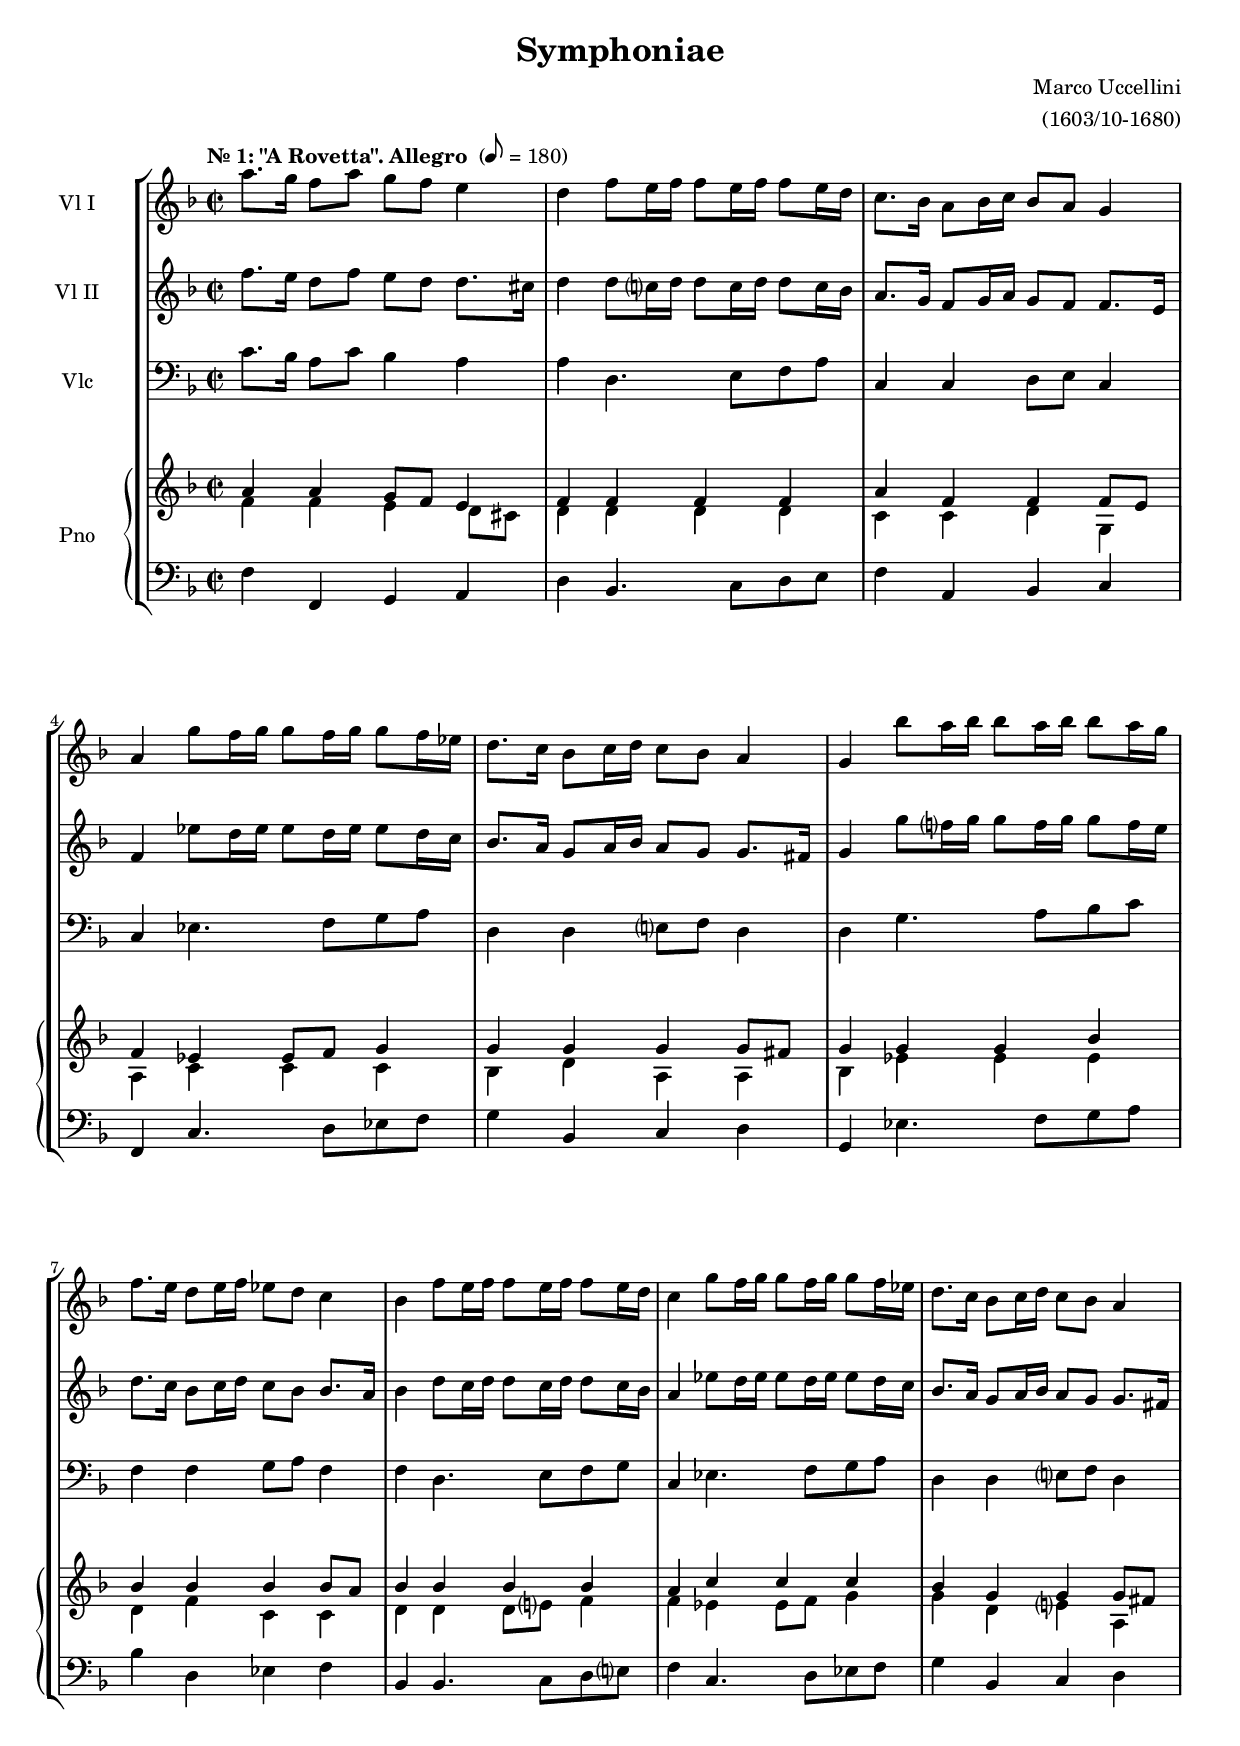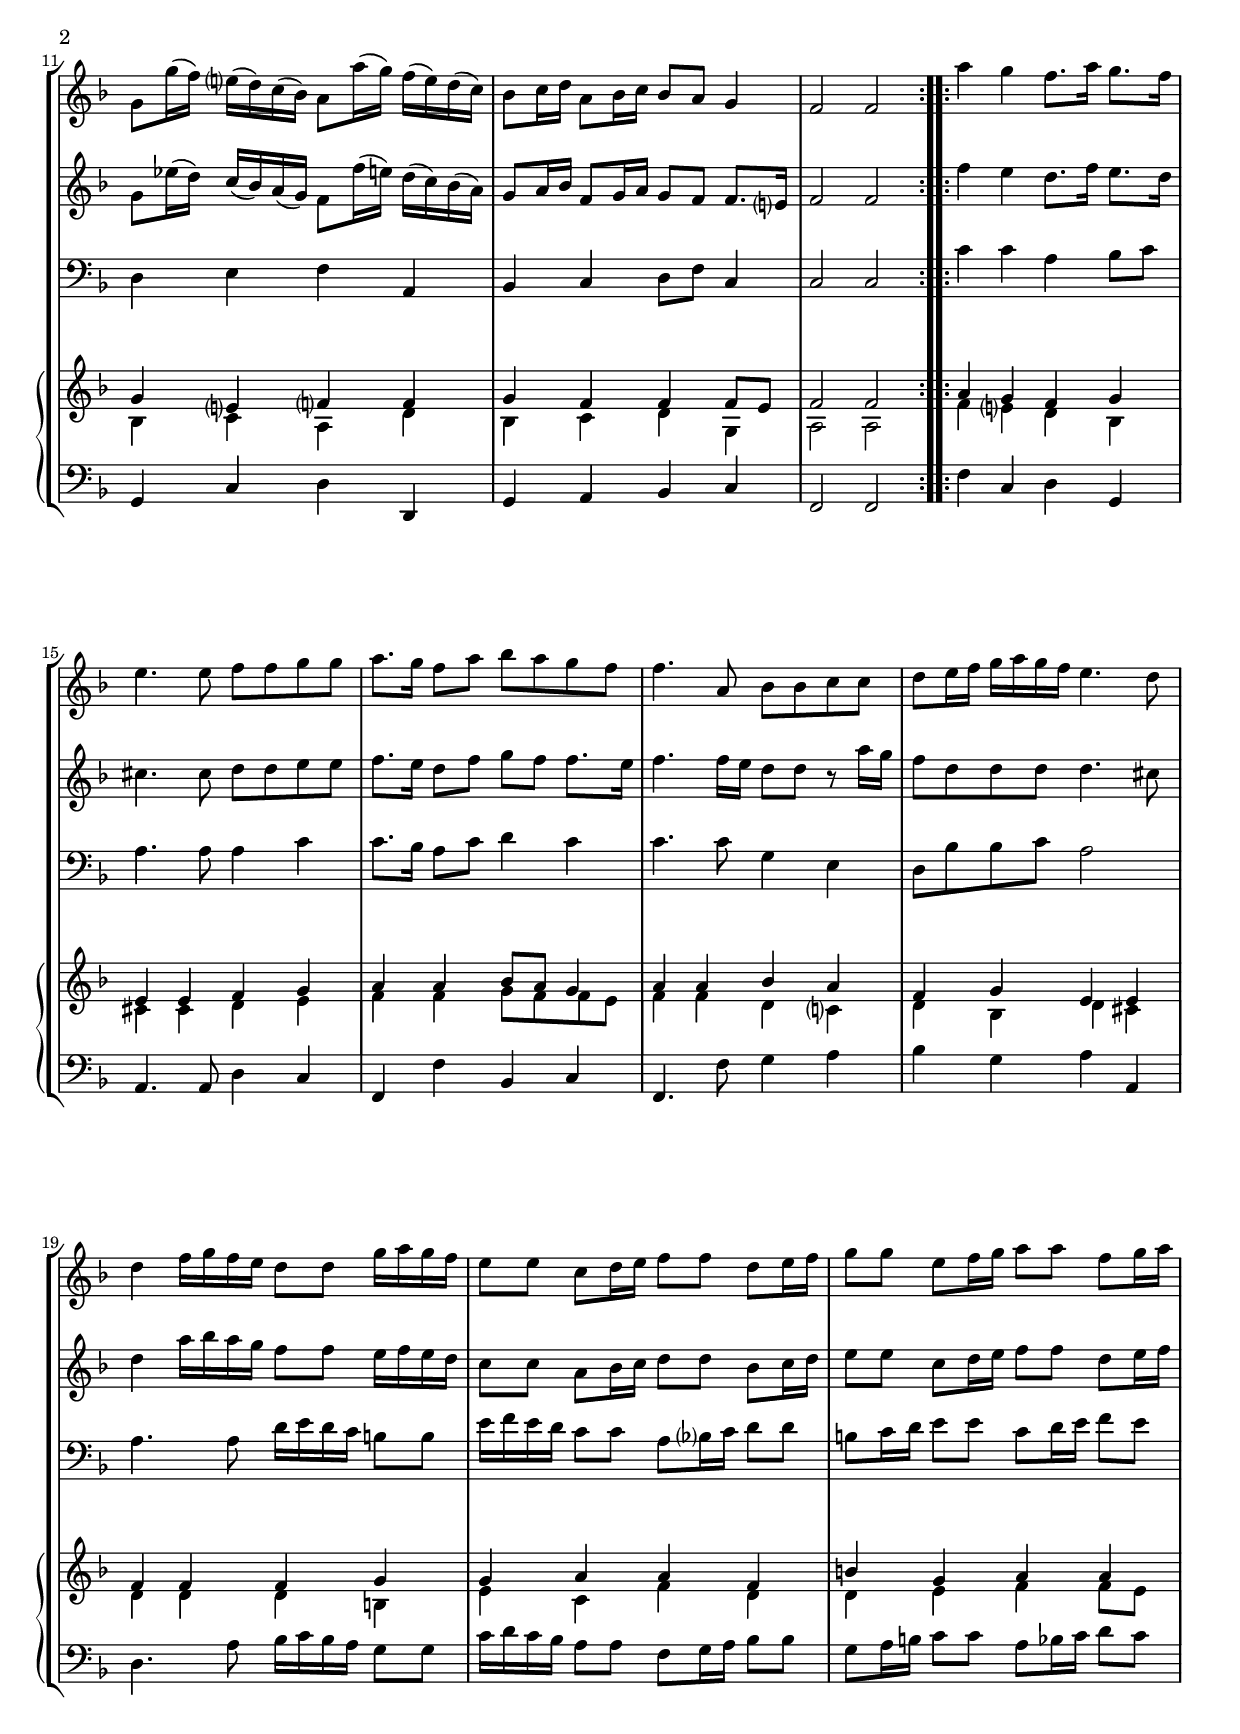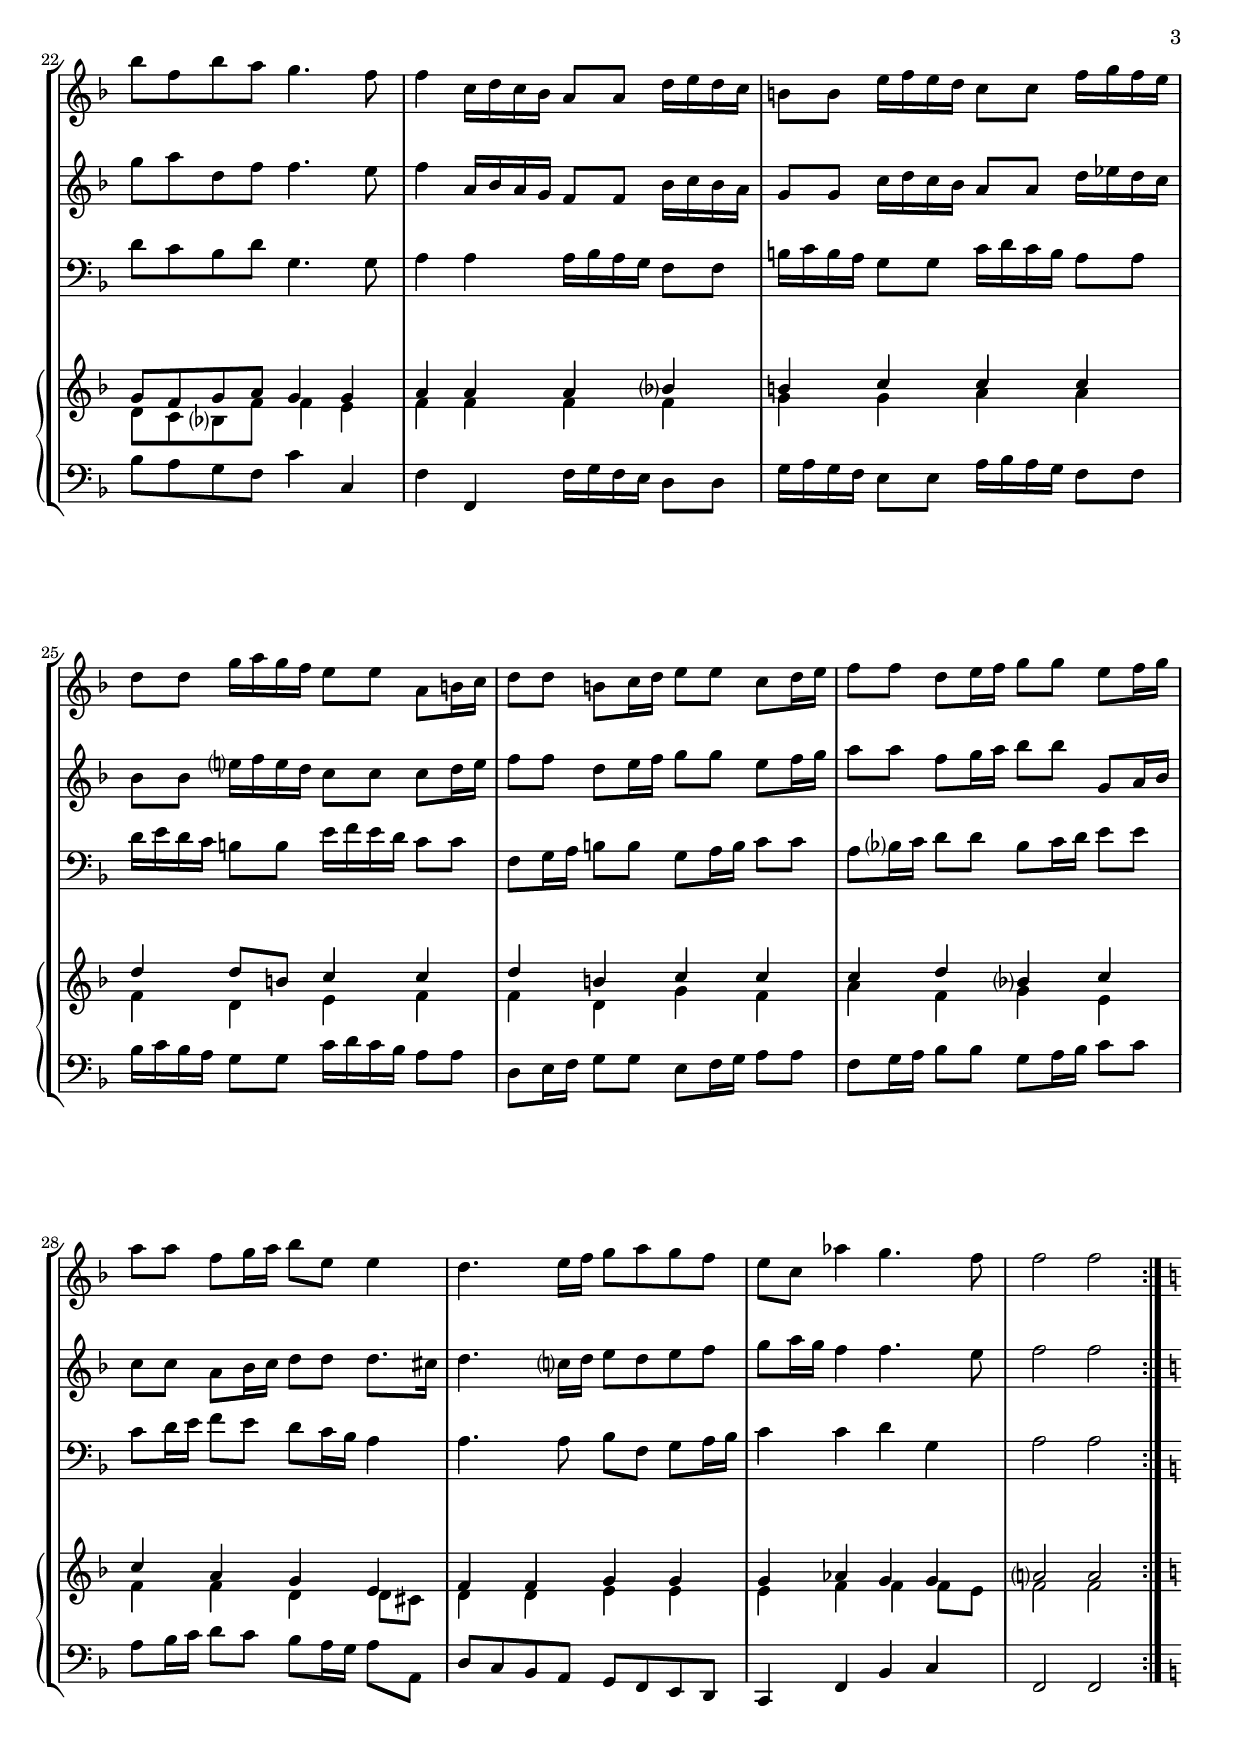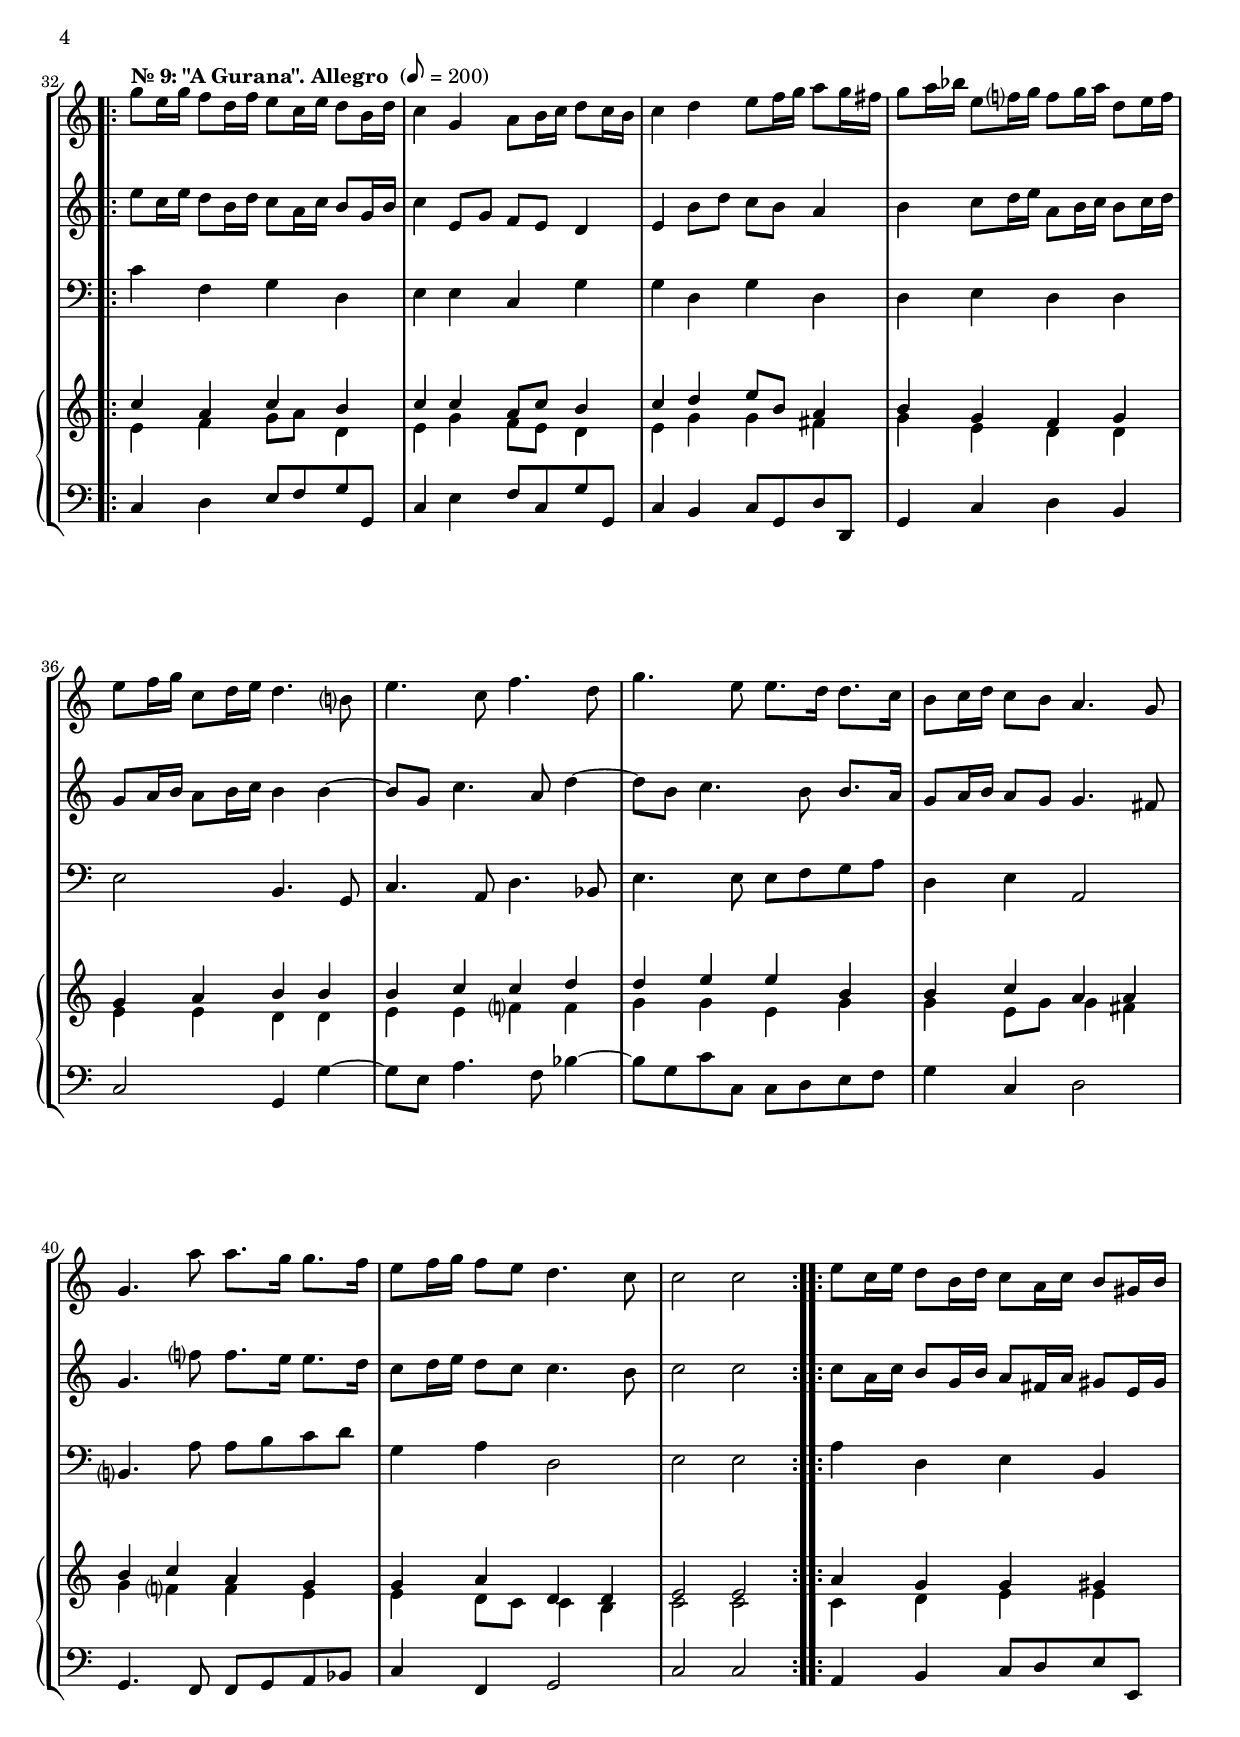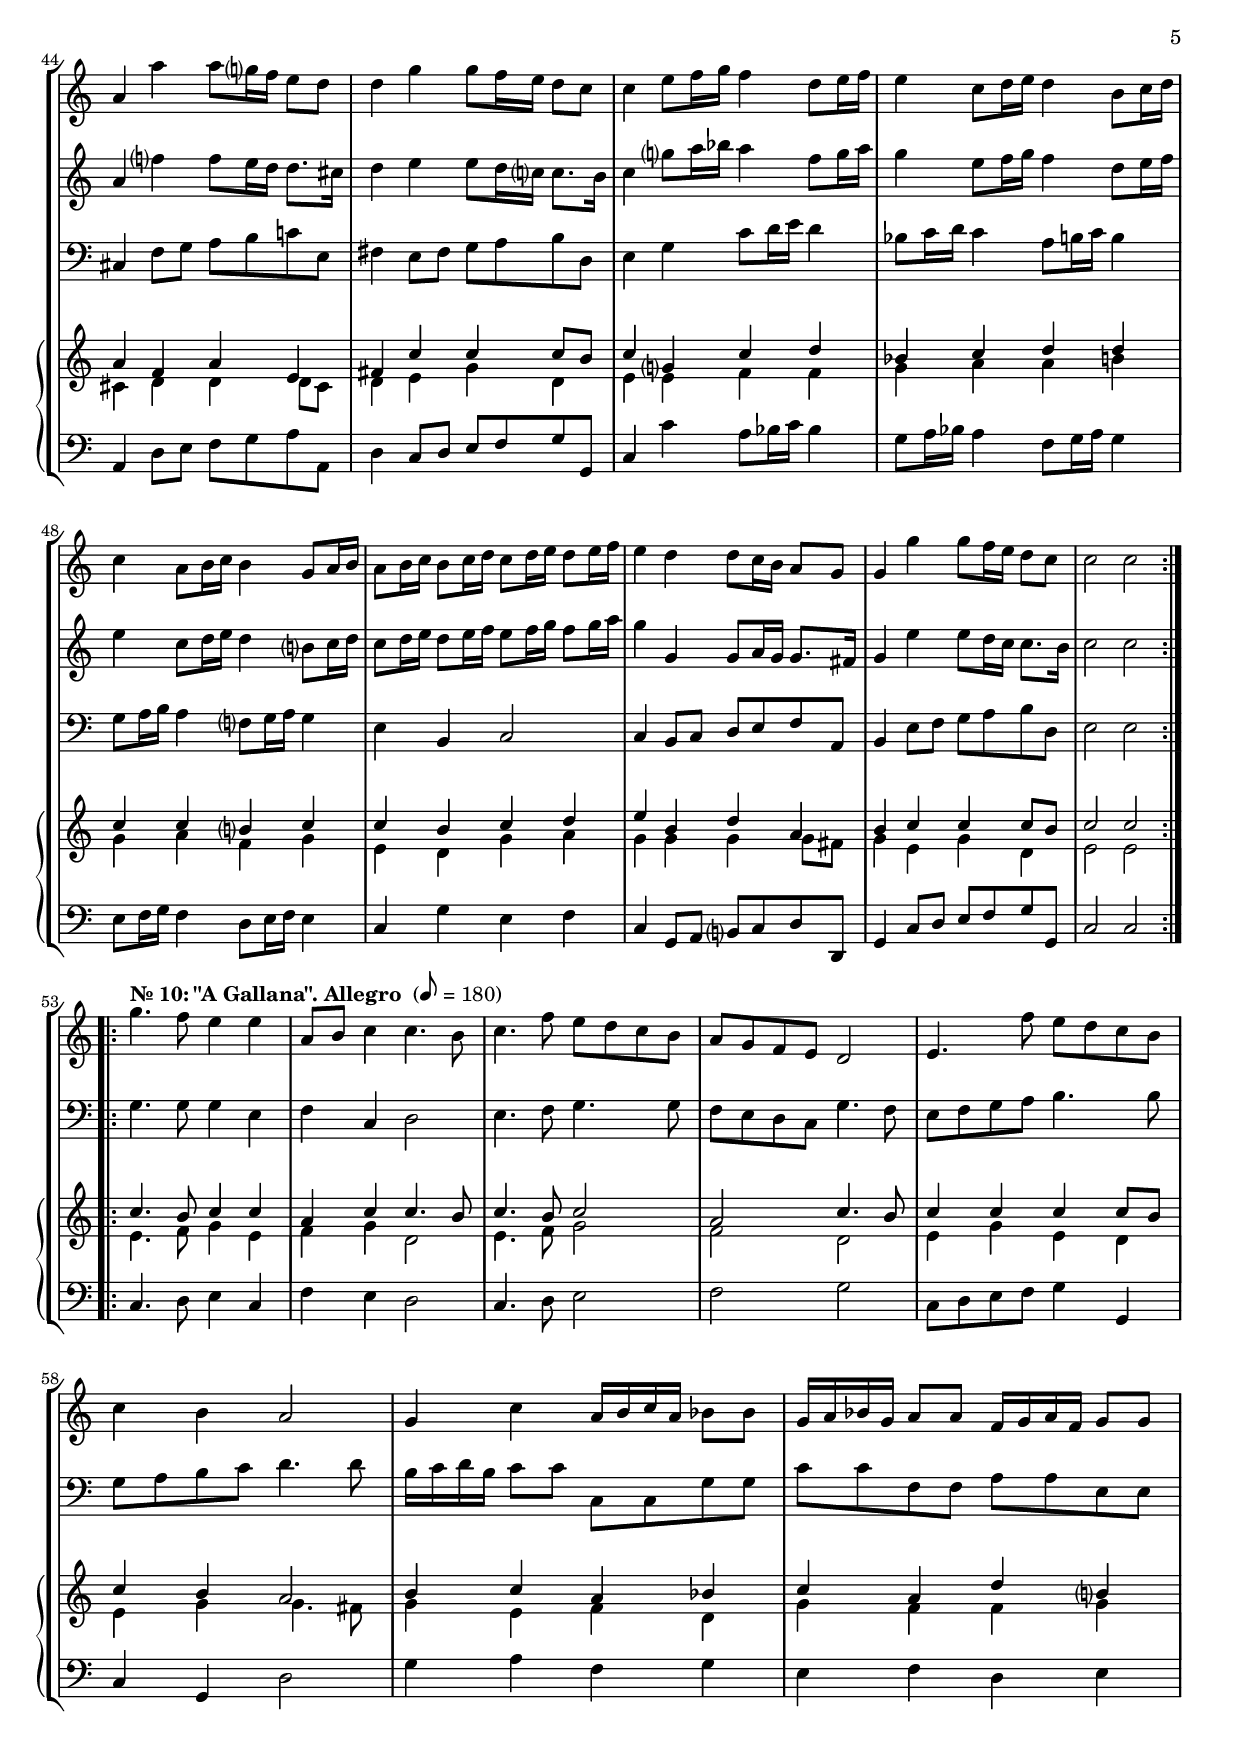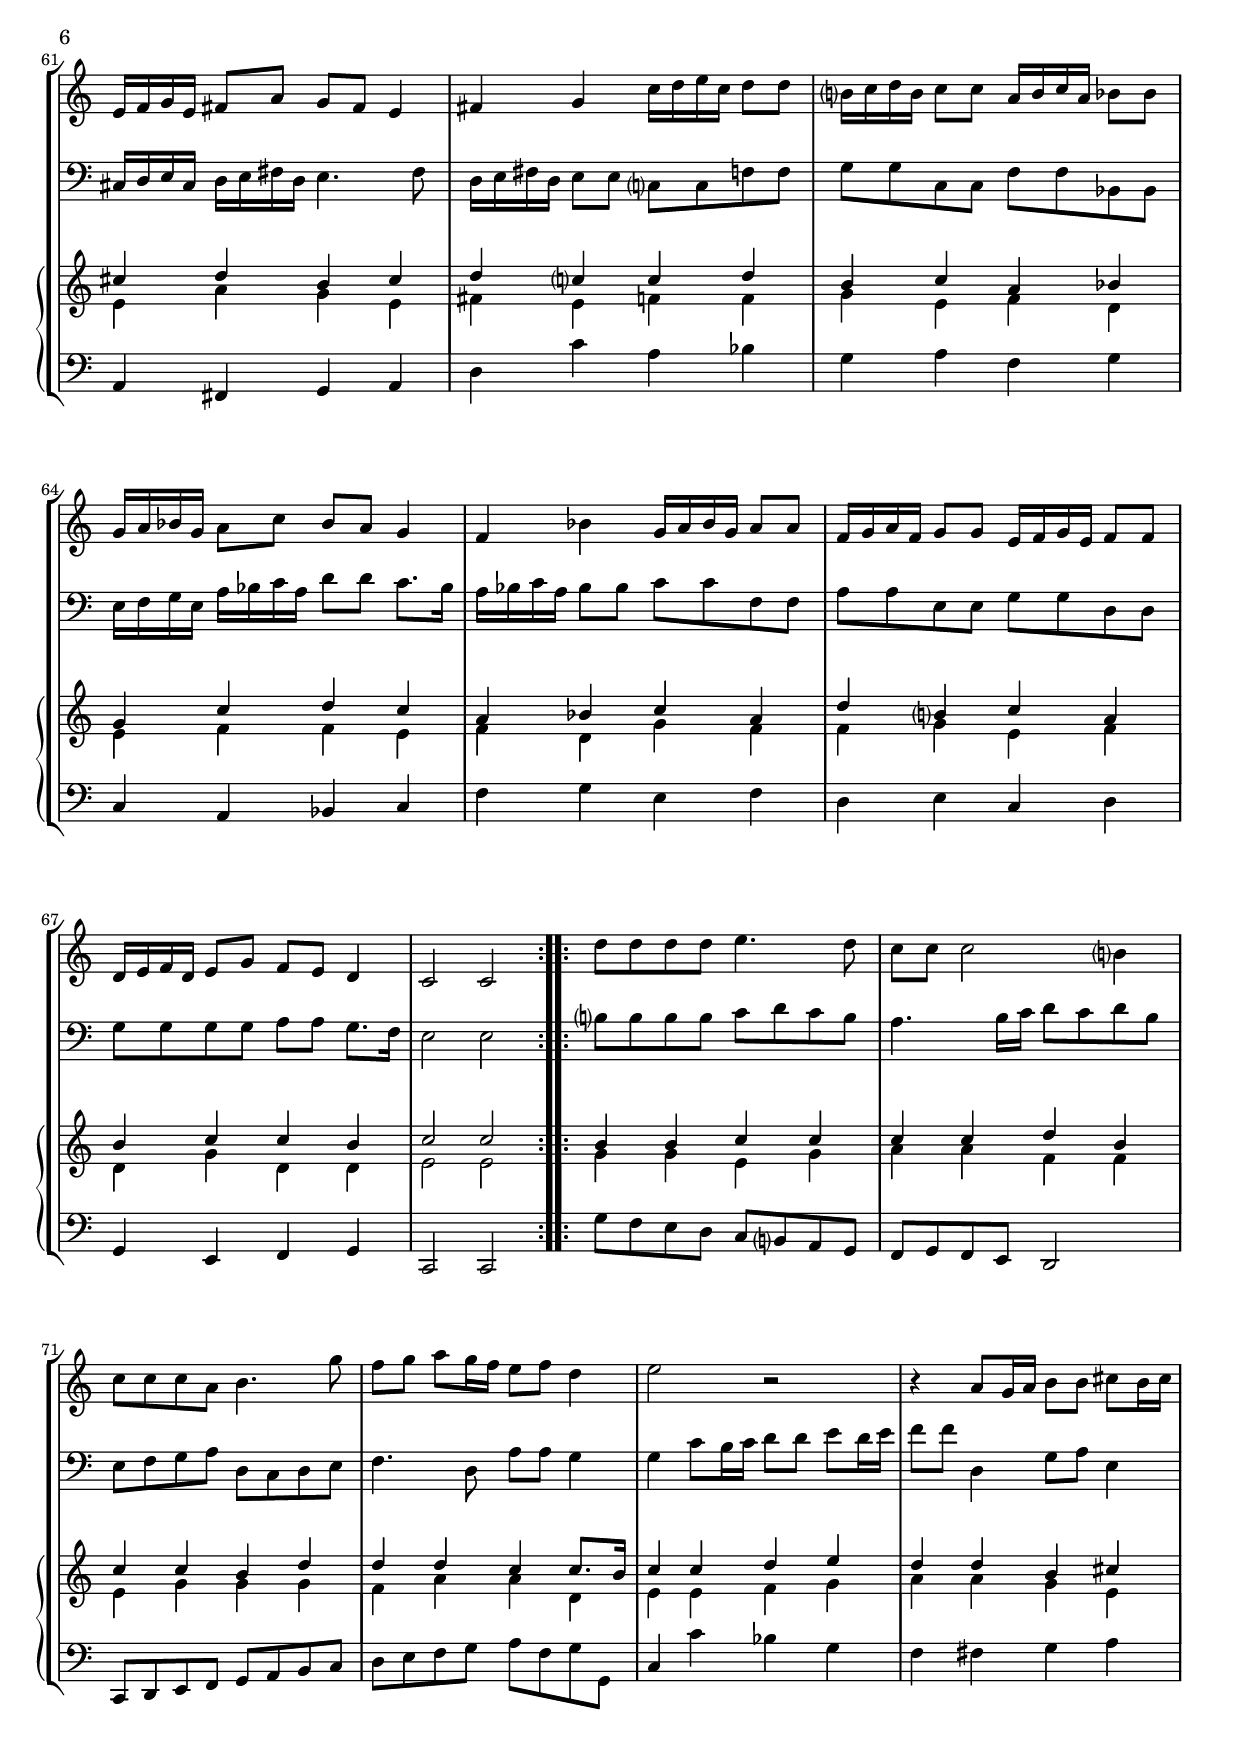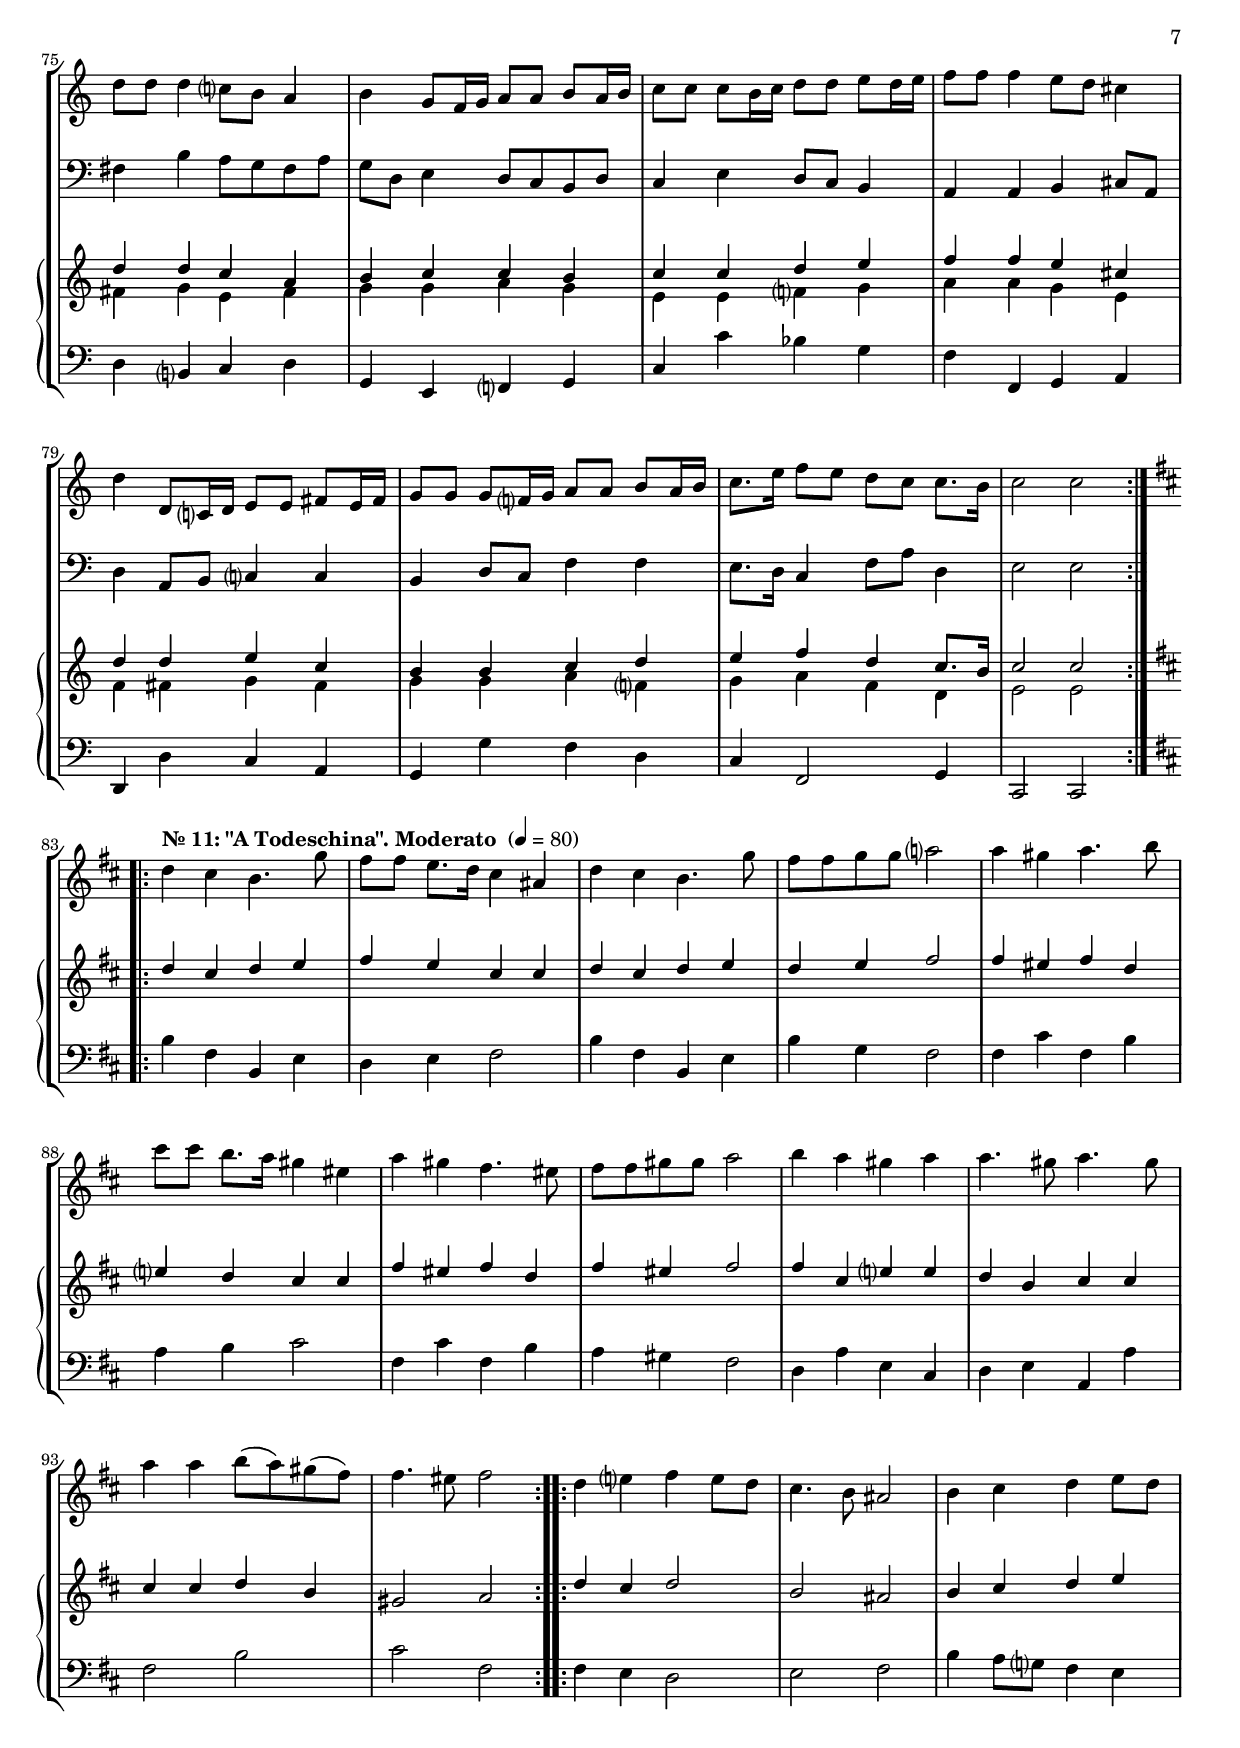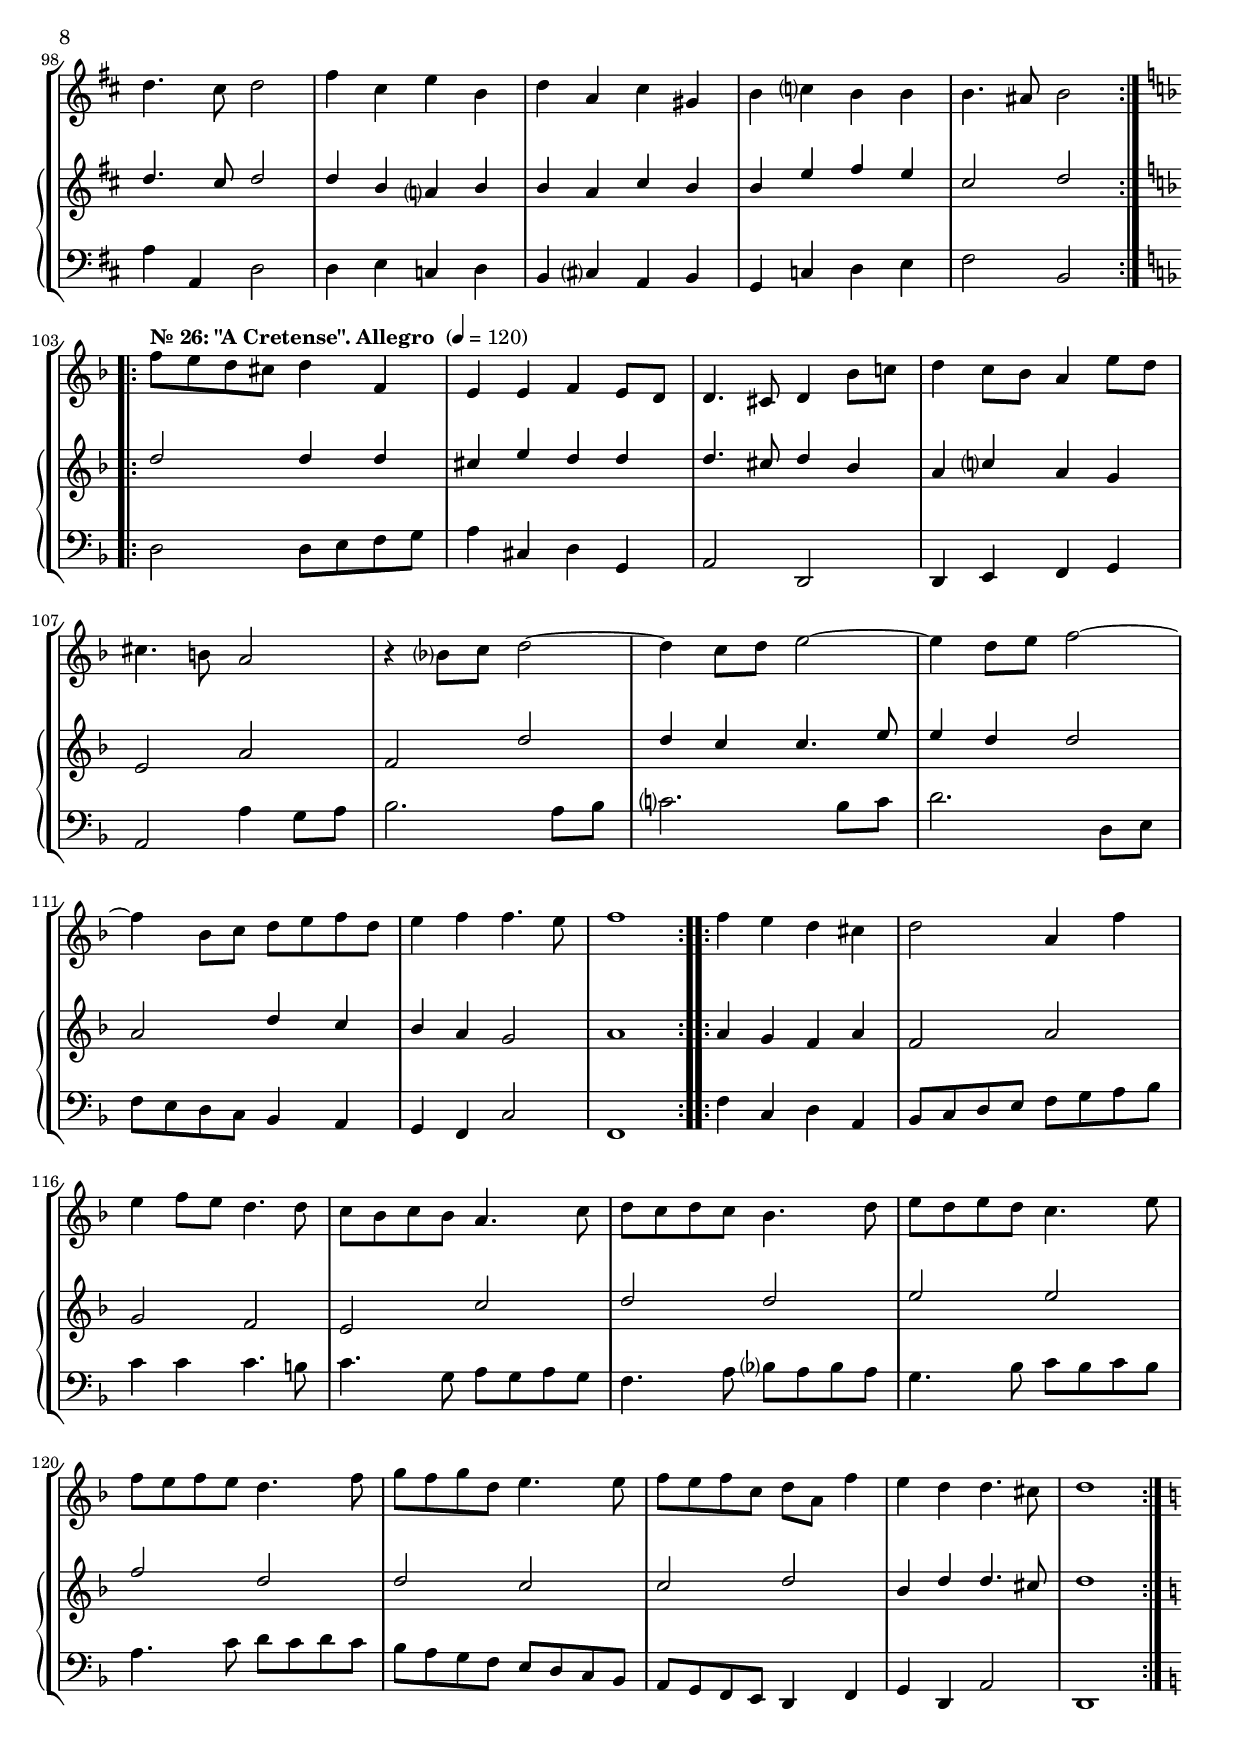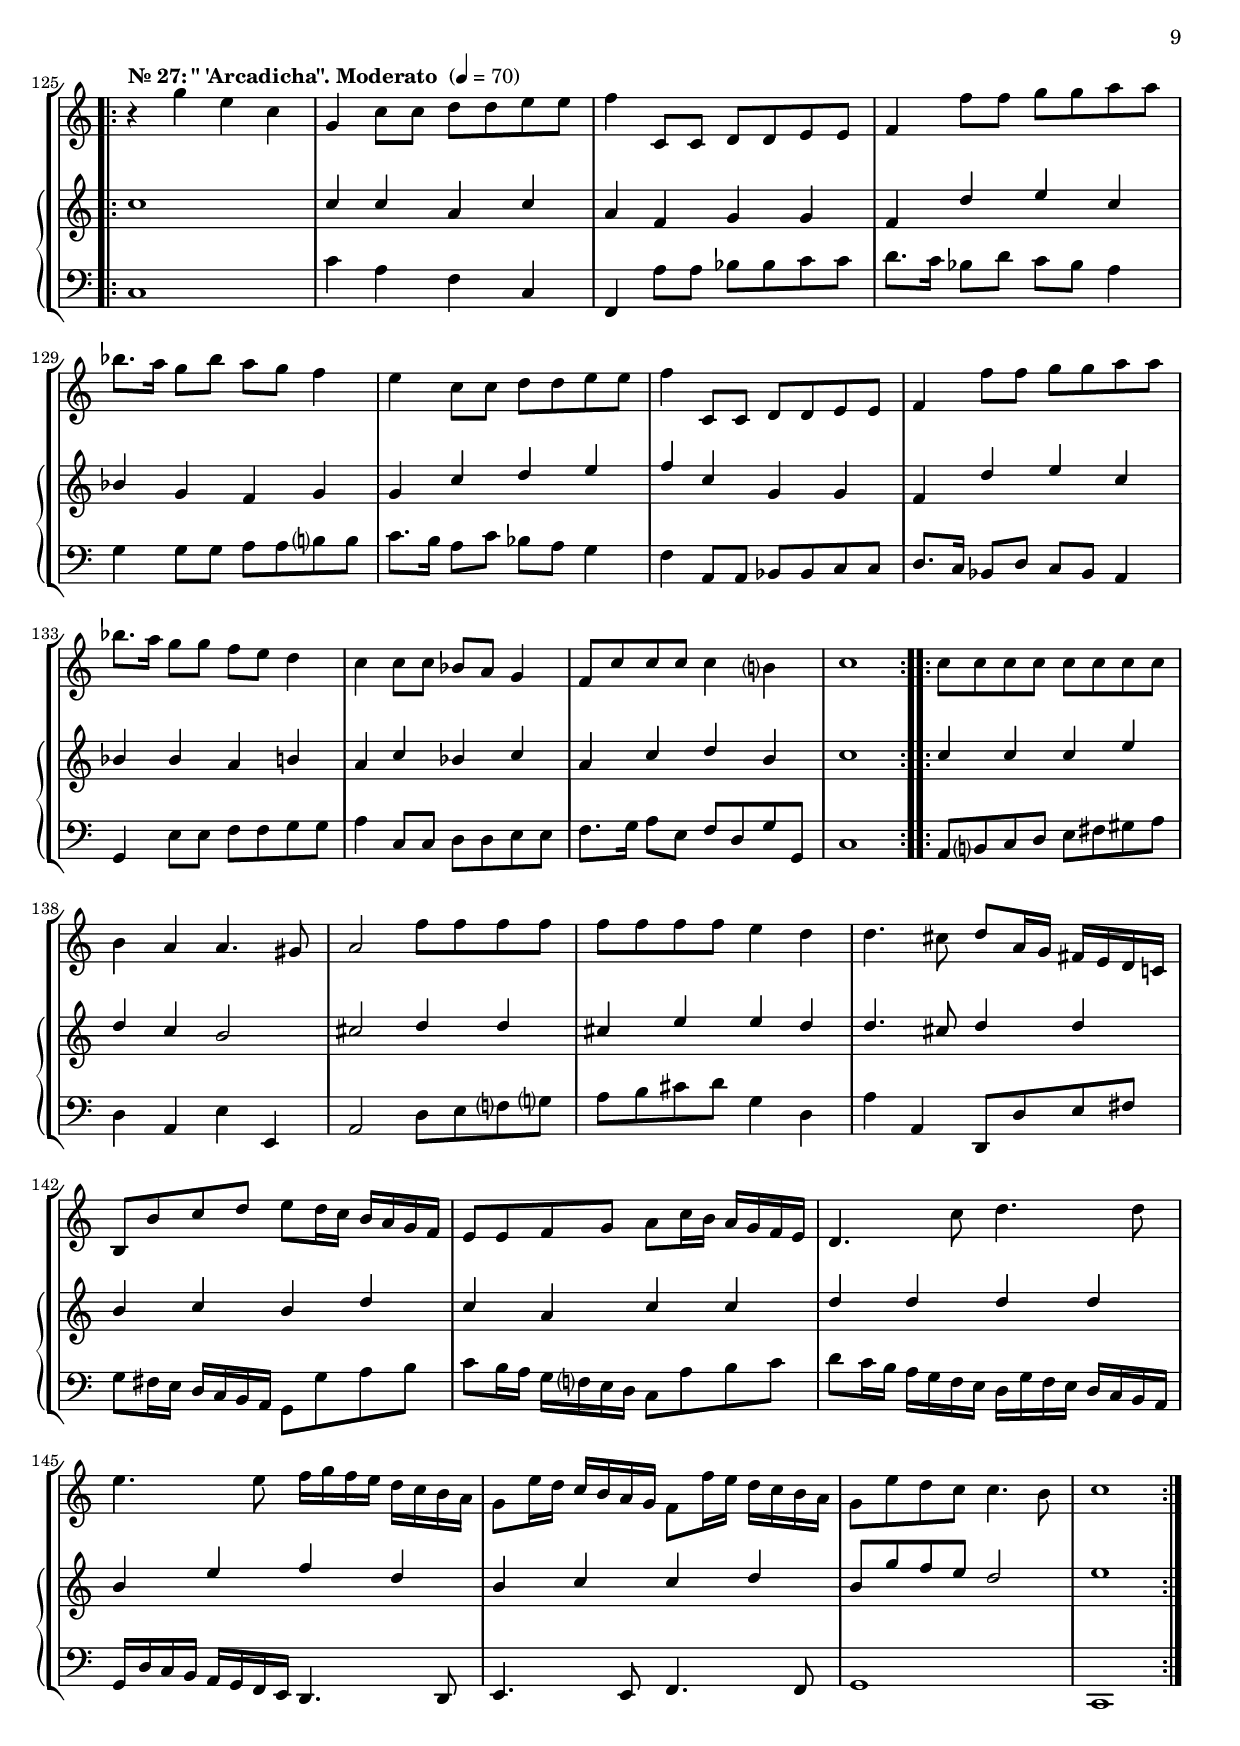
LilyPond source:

\version "2.14.2"
\include "deutsch.ly"
\include "../../snippets/merge-rests.ily"
  
#(set-global-staff-size 18)

\header {
  title = "Symphoniae"
  composer = "Marco Uccellini"
  arranger = "(1603/10-1680)"
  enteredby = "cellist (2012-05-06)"
}

voiceconsts = {
  \key f \major
  \clef "treble"
% \numericTimeSignature
  \compressFullBarRests
}

introa = { \tempo "Nr. 1: \"A Rovetta\". Allegro " 8=180 \time 2/2 }
introb = { \break \tempo "Nr. 9: \"A Gurana\". Allegro " 8=200 \key c \major }
introc = { \break \tempo "Nr. 10: \"A Gallana\". Allegro " 8=180 }
introd = { \break \tempo "Nr. 11: \"A Todeschina\". Moderato " 4=80 \key d \major }
introe = { \break \tempo "Nr. 26: \"A Cretense\". Allegro " 4=120 \key f \major }
introf = { \break \tempo "Nr. 27: \" 'Arcadicha\". Moderato " 4=70 \key c \major }

%minstr = "harpsichord"
mihi = "clarinet"
%minstr = "accordion"
milo = "bassoon"

aii = \markup \italic "à 2"

va = \relative c''' {
  \voiceconsts

  \introa
  \repeat volta 2 {
    a8. g16 f8[ a] g f e4
    d f8 e16 f f8[ e16 f] f8 e16 d
    c8. b16 a8[ b16 c] b8 a g4

    a g'8 f16 g g8[ f16 g] g8 f16 es
    d8. c16 b8[ c16 d] c8 b a4
    g b'8 a16 b b8[ a16 b] b8 a16 g
    f8. e16 d8[ e16 f] es8 d c4

    b f'8 e16 f f8[ e16 f] f8 e16 d
    c4 g'8 f16 g g8[ f16 g] g8 f16 es
    d8. c16 b8[ c16 d] c8 b a4

    g8 g'16( f) e?[( d) c( b)] a8 a'16( g) f[( e) d( c)]
    b8 c16 d a8[ b16 c] b8 a g4
    f2 f
  }
  \repeat volta 2 {
    a'4 g f8. a16 g8.[ f16]

    e4. e8 f f g g
    a8. g16 f8[ a] b a g f
    f4. a,8 b b c c
    d e16 f g[ a g f] e4. d8

    d4 f16 g f e d8[ d] g16 a g f
    e8 e c[ d16 e] f8 f d[ e16 f]
    g8 g e[ f16 g] a8 a f[ g16 a]

    b8 f b a g4. f8
    f4 c16 d c b a8[ a] d16 e d c
    h8 h e16[ f e d] c8 c f16[ g f e]

    d8 d g16[ a g f] e8 e a,[ h16 c]
    d8 d h[ c16 d] e8 e c[ d16 e]
    f8 f d[ e16 f] g8 g e[ f16 g]

    a8 a f[ g16 a] b8 e, e4
    d4. e16 f g8 a g f
    e c as'4 g4. f8
    f2 f
  }

  \introb
  \repeat volta 2 {
    g8 e16 g f8[ d16 f] e8 c16 e d8[ h16 d]
    c4 g a8 h16 c d8[ c16 h]
    c4 d e8 f16 g a8[ g16 fis]

    g8 a16 b e,8[ f?16 g] f8 g16 a d,8[ e16 f]
    e8 f16 g c,8[ d16 e] d4. h?8
    e4. c8 f4. d8
    g4. e8 e8.[ d16] d8. c16

    h8 c16 d c8[ h] a4. g8
    g4. a'8 a8.[ g16] g8. f16
    e8 f16 g f8[ e] d4. c8
    c2 c
  }
  \repeat volta 2 {
    e8 c16 e d8[ h16 d] c8 a16 c h8[ gis16 h]
    a4 a' a8 g?16 f e8[ d]
    d4 g g8 f16 e d8[ c]

    c4 e8 f16 g f4 d8 e16 f
    e4 c8 d16 e d4 h8 c16 d
    c4 a8 h16 c h4 g8 a16 h

    a8 h16 c h8[ c16 d] c8 d16 e d8[ e16 f]
    e4 d d8 c16 h a8[ g]
    g4 g' g8 f16 e d8[ c]
    c2 c
  }
}

vb = \relative c'' {
  \voiceconsts

  \introa
  \repeat volta 2 {
    f8. e16 d8[ f] e[ d] d8. cis16
    d4 d8 c?16 d d8[ c16 d] d8 c16 b
    a8.[ g16] f8 g16 a g8[ f] f8. e16

    f4 es'8 d16 es es8[ d16 es] es8 d16 c
    b8. a16 g8[ a16 b] a8[ g] g8. fis16
    g4 g'8 f?16 g g8[ f16 g] g8 f16 e
    d8. c16 b8[ c16 d] c8[ b] b8. a16

    b4 d8 c16 d d8[ c16 d] d8 c16 b
    a4 es'8 d16 es es8[ d16 es] es8 d16 c
    b8. a16 g8[ a16 b] a8[ g] g8. fis16

    g8 es'16( d) c16[( b) a( g)] f8 f'16( e) d[( c) b( a)]
    g8 a16 b f8[ g16 a] g8[ f] f8. e?16
    f2 f
  }
  \repeat volta 2 {
    f'4 e d8.[ f16] e8. d16

    cis4. cis8 d d e e
    f8. e16 d8[ f] g[ f] f8. e16
    f4. f16 e d8[ d] r a'16 g
    f8 d d d d4. cis8

    d4 a'16 b a g f8[ f] e16 f e d
    c8 c a[ b16 c] d8 d b[ c16 d]
    e8 e c[ d16 e] f8 f d[ e16 f]

    g8 a d, f f4. e8
    f4 a,16 b a g f8[ f] b16 c b a
    g8[ g] c16 d c b a8[ a] d16 es d c

    b8[ b] e?16 f e d c8[ c] c d16 e
    f8 f d[ e16 f] g8 g e[ f16 g]
    a8 a f[ g16 a] b8 b g,[ a16 b]

    c8 c a[ b16 c] d8[ d] d8. cis16
    d4. c?16 d e8 d e f
    g a16 g f4 f4. e8
    f2 f
  }

  \introb
  \repeat volta 2 {
    e8 c16 e d8[ h16 d] c8 a16 c h8[ g16 h]
    c4 e,8 g f e d4
    e h'8 d c h a4

    h c8 d16 e a,8[ h16 c] h8 c16 d
    g,8 a16 h a8[ h16 c] h4 h~
    h8 g c4. a8 d4~
    d8 h c4. h8 h8.[ a16]

    g8 a16 h a8[ g] g4. fis8
    g4. f'?8 f8.[ e16] e8. d16
    c8 d16 e d8[ c] c4. h8
    c2 c
  }
  \repeat volta 2 {
    c8 a16 c h8[ g16 h] a8 fis16 a gis8[ e16 gis]
    a4 f'? f8 e16 d d8.[ cis16]
    d4 e e8 d16 c? c8.[ h16]

    c4 g'?8 a16 b a4 f8 g16 a
    g4 e8 f16 g f4 d8 e16 f
    e4 c8 d16 e d4 h?8 c16 d

    c8 d16 e d8[ e16 f] e8 f16 g f8[ g16 a]
    g4 g, g8[ a16 g] g8. fis16
    g4 e' e8[ d16 c] c8. h16
    c2 c
  }

  \introc
  \repeat volta 2 {
    g'4. f8 e4 e
    a,8 h c4 c4. h8
    c4. f8 e d c h
    a g f e d2
    e4. f'8 e d c h

    c4 h a2
    g4 c a16 h c a b8[ b]
    g16 a b g a8[ a] f16 g a f g8[ g]

    e16 f g e fis8[ a] g fis e4
    fis g c16 d e c d8[ d]

    h?16 c d h c8[ c] a16 h c a b8[ b]
    g16 a b g a8[ c] b a g4

    f b g16 a b g a8[ a]
    f16 g a f g8[ g] e16 f g e f8[ f]

    d16 e f d e8[ g] f e d4
    c2 c
  }
  \repeat volta 2 {
    d'8 d d d e4. d8
    c c c2 h?4
    c8 c c a h4. g'8

    f g a[ g16 f] e8 f d4
    e2 r
    r4 a,8 g16 a h8[ h] cis h16 cis

    d8 d d4 c?8 h a4
    h g8 f16 g a8[ a] h a16 h
    c8 c c[ h16 c] d8 d e[ d16 e]
    f8 f f4 e8 d cis4

    d d,8 c?16 d e8[ e] fis8 e16 fis
    g8 g g[ f?16 g] a8 a h[ a16 h]
    c8. e16 f8[ e] d c c8.[ h16]
    c2 c
  }

  \introd
  \repeat volta 2 {
    d4 cis h4. g'8
    fis fis e8.[ d16] cis4 ais
    d cis h4. g'8

    fis fis g g a?2
    a4 gis a4. h8
    cis cis h8.[ a16] gis4 eis
    a gis fis4. eis8

    fis fis gis gis a2
    h4 a gis a
    a4. gis8 a4. gis8
    a4 a h8( a) gis( fis)

    fis4. eis8 fis2
  }
  \repeat volta 2 {
    d4 e? fis e8 d
    cis4. h8 ais2
    h4 cis d e8 d
    d4. cis8 d2

    fis4 cis e h
    d a cis gis
    h c? h h
    h4. ais8 h2
  }

  \introe
  \repeat volta 2 {
    f'8 e d cis d4 f,
    e e f e8 d
    d4. cis8 d4 b'8 c!
    d4 c8 b a4 e'8 d

    cis4. h8 a2
    r4 b?8 c d2~
    d4 c8 d e2~
    e4 d8 e f2~
    f4 b,8 c d e f d

    e4 f f4. e8
    f1
  }
  \repeat volta 2 {
    f4 e d cis
    d2 a4 f'
    e f8 e d4. d8

    c b c b a4. c8
    d c d c b4. d8
    e d e d c4. e8
    f e f e d4. f8

    g f g d e4. e8
    f e f c d a f'4
    e d d4. cis8
    d1
  }

  \introf
  \repeat volta 2 {
    r4 g e c
    g c8 c d d e e
    f4 c,8 c d d e e
    f4 f'8 f g g a a

    b8. a16 g8[ b] a g f4
    e c8 c d d e e
    f4 c,8 c d d e e
    f4 f'8 f g g a a

    b8. a16 g8[ g] f e d4
    c c8 c b[ a] g4
    f8 c' c c c4 h?
    c1
  }
  \repeat volta 2 {
    c8 c c c c c c c

    h4 a a4. gis8
    a2 f'8 f f f
    f f f f e4 d
    d4. cis8 d8[ a16 g] fis e d c!

    h8 h' c d e[ d16 c] h a g f
    e8 e f g a[ c16 h] a g f e
    d4. c'8 d4. d8

    e4. e8 f16[ g f e] d c h a
    g8 e'16 d c[ h a g] f8[ f'16 e] d c h a
    g8 e' d c c4. h8
    c1
  }
}

vc = \relative c'' {
  \voiceconsts
  \clef "bass"

  \introa
  \repeat volta 2 {
    c8. b16 a8[ c] b4 a
    a d,4. e8 f a
    c,4 c d8 e c4

    c es4. f8 g a
    d,4 d e?8 f d4
    d g4. a8 b c
    f,4 f g8 a f4

    f d4. e8 f g
    c,4 es4. f8 g a
    d,4 d e?8 f d4

    d e f a,
    b c d8 f c4
    c2 c
  }
  \repeat volta 2 {
    c'4 c a b8 c

    a4. a8 a4 c
    c8. b16 a8[ c] d4 c
    c4. c8 g4 e
    d8 b' b c a2

    a4. a8 d16 e d c h8[ h]
    e16 f e d c8[ c] a8 b?16 c d8[ d]
    h c16 d e8[ e] c d16 e f8[ e]

    d c b d g,4. g8
    a4 a a16 b a g f8[ f]
    h16 c h a g8[ g] c16 d c h a8[ a]

    d16 e d c h8[ h] e16 f e d c8[ c]
    f, g16 a h8[ h] g a16 h c8[ c]
    a b?16 c d8[ d] b c16 d e8[ e]

    c d16 e f8[ e] d c16 b a4
    a4. a8 b8[ f] g a16 b
    c4 c d g,
    a2 a
  }

  \introb
  \repeat volta 2 {
    c4 f, g d
    e e c g'
    g d g d

    d e d d
    e2 h4. g8
    c4. a8 d4. b8
    e4. e8 e f g a

    d,4 e a,2
    h?4. a'8 a h c d
    g,4 a d,2
    e e
  }
  \repeat volta 2 {
    a4 d, e h
    cis f8 g a h c! e,
    fis4 e8 fis g a h d,

    e4 g c8 d16 e d4
    b8 c16 d c4 a8 h16 c h4
    g8 a16 h a4 f?8 g16 a g4

    e h c2
    c4 h8 c d e f a,
    h4 e8 f g a h d,
    e2 e
  }

  \introc
  \repeat volta 2 {
    g4. g8 g4 e
    f c d2
    e4. f8 g4. g8
    f e d c g'4. f8
    e f g a h4. h8

    g a h c d4. d8
    h16 c d h c8[ c] c, c g' g
    c c f, f a a e e

    cis16[ d e cis] d e fis d e4. fis8
    d16 e fis d e8[ e] c? c f f

    g g c, c f f b, b
    e16[ f g e] a b c a d8[ d] c8. b16

    a b c a b8[ b] c c f, f
    a a e e g g d d

    g g g g a[ a] g8. f16
    e2 e
  }
  \repeat volta 2 {
    h'?8 h h h c d c h
    a4. h16 c d8 c d h
    e, f g a d, c d e

    f4. d8 a'[ a] g4
    g c8 h16 c d8[ d] e d16 e
    f8 f d,4 g8 a e4

    fis h a8 g fis a
    g d e4 d8 c h d
    c4 e d8 c h4
    a a h cis8 a

    d4 a8 h c?4 c
    h d8 c f4 f
    e8. d16 c4 f8 a d,4
    e2 e
  }
}

vd = \relative c'' {
  \voiceconsts

  \introa
  \repeat volta 2 {
    a4 a g8 f e4
    f f f f
    a f f f8 e

    f4 es es8 f g4
    g g g g8 fis
    g4 g g b
    b b b b8 a

    b4 b b b
    a c c c
    b g g g8 fis

    g4 e? f? f
    g f f f8 e
    f2 f
  }
  \repeat volta 2 {
    a4 g f g

    e e f g
    a a b8 a g4
    a a b a
    f g e e

    f f f g
    g a a f
    h g a a

    g8 f g a g4 g
    a a a b?
    h c c c

    d d8 h c4 c
    d h c c
    c d b? c

    c a g e
    f f g g
    g as g g
    a?2 a
  }

  \introb
  \repeat volta 2 {
    c4 a c h
    c c a8 c h4
    c d e8 h a4

    h g f g
    g a h h
    h c c d
    d e e h

    h c a a
    h c a g
    g a d, d
    e2 e
  }
  \repeat volta 2 {
    a4 g g gis
    a f a e
    fis c' c c8 h

    c4 g? c d
    b c d d
    c c h? c

    c h c d
    e h d a
    h c c c8 h
    c2 c
  }

  \introc
  \repeat volta 2 {
    c4. h8 c4 c
    a c c4. h8
    c4. h8 c2
    a c4. h8
    c4 c c c8 h

    c4 h a2
    h4 c a b
    c a d h?

    cis d h cis
    d c? c d

    h c a b
    g c d c

    a b c a
    d h? c a

    h c c h
    c2 c
  }
  \repeat volta 2 {
    h4 h c c
    c c d h
    c c h d

    d d c c8. h16
    c4 c d e
    d d h cis

    d d c a
    h c c h
    c c d e
    f f e cis

    d d e c
    h h c d
    e f d c8. h16
    c2 c
  }

  \introd
  \repeat volta 2 {
    d4 cis d e
    fis e cis cis
    d cis d e

    d e fis2
    fis4 eis fis d
    e? d cis cis
    fis eis fis d

    fis eis fis2
    fis4 cis e? e
    d h cis cis
    cis cis d h

    gis2 a
  }
  \repeat volta 2 {
    d4 cis d2
    h ais
    h4 cis d e
    d4. cis8 d2

    d4 h a? h
    h a cis h
    h e fis e
    cis2 d
  }

  \introe
  \repeat volta 2 {
    d d4 d
    cis e d d
    d4. cis8 d4 b
    a c? a g

    e2 a
    f d'
    d4 c c4. e8
    e4 d d2
    a d4 c

    b a g2
    a1
  }
  \repeat volta 2 {
    a4 g f a
    f2 a
    g f

    e c'
    d d
    e e
    f d

    d c
    c d
    b4 d d4. cis8
    d1
  }

  \introf
  \repeat volta 2 {
    c
    c4 c a c
    a f g g
    f d' e c

    b g f g
    g c d e
    f c g g
    f d' e c

    b b a h
    a c b c
    a c d h
    c1
  }
  \repeat volta 2 {
    c4 c c e

    d c h2
    cis d4 d
    cis e e d
    d4. cis8 d4 d

    h c h d
    c a c c
    d d d d

    h e f d
    h c c d
    h8 g' f e d2
    e1
  }
}

ve = \relative c' {
  \voiceconsts

  \introa
  \repeat volta 2 {
    f4 f e d8 cis
    d4 d d d
    c c d g,

    a c c c
    b d a a
    b es es es
    d f c c

    d d d8 e? f4
    f es es 8 f g4
    g d e? a,

    b c a d
    b c d g,
    a2 a
  }
  \repeat volta 2 {
    f'4 e? d b

    cis cis d e
    f f g8 f f e
    f4 f d c?
    d b d cis

    d d d h
    e c f d
    d e f f8 e

    d c b? f' f4 e
    f f f f
    g g a a

    f d e f
    f d g f
    a f g e

    f f d d8 cis
    d4 d e e
    e f f f8 e
    f2 f
  }

  \introb
  \repeat volta 2 {
    e4 f g8 a d,4
    e g f8 e d4
    e g g fis

    g e d d
    e e d d
    e e f? f
    g g e g

    g e8 g g4 fis
    g f? f e
    e d8 c c4 h
    c2 c
  }
  \repeat volta 2 {
    c4 d e e
    cis d d d8 cis
    d4 e g d

    e e f f
    g a a h!
    g a f g

    e d g a
    g g g g8 fis
    g4 e g d
    e2 e
  }

  \introc
  \repeat volta 2 {
    e4. f8 g4 e
    f g d2
    e4. f8 g2
    f d
    e4 g e d

    e g g4. fis8
    g4 e f d
    g f f g

    e a g e
    fis e f f

    g e f d
    e f f e

    f d g f
    f g e f

    d g d d
    e2 e
  }
  \repeat volta 2 {
    g4 g e g
    a a f f
    e g g g

    f a a d,
    e e f g
    a a g e

    fis g e fis
    g g a g
    e e f? g
    a a g e

    f fis g fis
    g g a f?
    g a f d
    e2 e
  }
}

vf = \relative c {
  \voiceconsts
  \clef "bass"

  \introa
  \repeat volta 2 {
    f4 f, g a
    d b4. c8 d e
    f4 a, b c

    f, c'4. d8 es f
    g4 b, c d
    g, es'4. f8 g a
    b4 d, es f

    b, b4. c8 d e?
    f4 c4. d8 es f
    g4 b, c d

    g, c d d,
    g a b c
    f,2 f
  }
  \repeat volta 2 {
    f'4 c d g,

    a4. a8 d4 c
    f, f' b, c
    f,4. f'8 g4 a
    b g a a,

    d4. a'8 b16 c b a g8[ g]
    c16 d c b a8[ a] f g16 a b8[ b]
    g a16 h c8[ c] a b16 c d8[ c]

    b a g f c'4 c,
    f f, f'16 g f e d8[ d]
    g16 a g f e8[ e] a16 b a g f8[ f]

    b16 c b a g8[ g] c16 d c b a8[ a]
    d, e16 f g8[ g] e f16 g a8[ a]
    f g16 a b8[ b] g a16 b c8[ c]

    a b16 c d8[ c] b a16 g a8[ a,]
    d c b a g f e d
    c4 f b c
    f,2 f
  }

  \introb
  \repeat volta 2 {
    c'4 d e8 f g g,
    c4 e f8 c g' g,
    c4 h c8 g d' d,

    g4 c d h
    c2 g4 g'~
    g8 e a4. f8 b4~
    b8 g c c, c d e f

    g4 c, d2
    g,4. f8 f g a b
    c4 f, g2
    c c
  }

  \repeat volta 2 {
    a4 h c8 d e e,
    a4 d8 e f g a a,
    d4 c8 d e f g g,

    c4 c' a8 b16 c b4
    g8 a16 b a4 f8 g16 a g4
    e8 f16 g f4 d8 e16 f e4

    c g' e f
    c g8 a h? c d d,
    g4 c8 d e f g g,
    c2 c
  }

  \introc
  \repeat volta 2 {
    c4. d8 e4 c
    f e d2
    c4. d8 e2
    f g
    c,8 d e f g4 g,

    c g d'2
    g4 a f g
    e f d e

    a, fis g a
    d c' a b

    g a f g
    c, a b c

    f g e f
    d e c d

    g, e f g
    c,2 c
  }
  \repeat volta 2 {
    g''8 f e d c h? a g
    f g f e d2
    c8 d e f g a h c

    d e f g a f g g,
    c4 c' b g
    f fis g a

    d, h? c d
    g, e f? g
    c c' b g
    f f, g a

    d, d' c a
    g g' f d
    c f,2 g4
    c,2 c
  }

  \introd
  \repeat volta 2 {
    h''4 fis h, e
    d e fis2
    h4 fis h, e

    h' g fis2
    fis4 cis' fis, h
    a h cis2
    fis,4 cis' fis, h

    a gis fis2
    d4 a' e cis
    d e a, a'
    fis2 h

    cis fis,
  }
  \repeat volta 2 {
    fis4 e d2
    e fis
    h4 a8 g? fis4 e
    a a, d2

    d4 e c d
    h cis? a h
    g c d e
    fis2 h,
  }

  \introe
  \repeat volta 2 {
    d d8 e f g
    a4 cis, d g,
    a2 d,
    d4 e f g

    a2 a'4 g8 a
    b2. a8 b
    c?2. b8 c
    d2. d,8 e
    f e d c b4 a

    g f c'2
    f,1
  }
  \repeat volta 2 {
    f'4 c d a
    b8 c d e f g a b
    c4 c c4. h8

    c4. g8 a g a g
    f4. a8 b? a b a
    g4. b8 c b c b
    a4. c8 d c d c

    b a g f e d c b
    a g f e d4 f
    g d a'2
    d,1
  }

  \introf
  \repeat volta 2 {
    c'
    c'4 a f c
    f, a'8 a b b c c
    d8. c16 b8[ d] c b a4

    g g8 g a a h? h
    c8. h16 a8[ c] b a g4
    f a,8 a b b c c
    d8. c16 b8[ d] c b a4

    g e'8 e f f g g
    a4 c,8 c d d e e
    f8. g16 a8[ e] f d g g,
    c1
  }
  \repeat volta 2 {
    a8 h? c d e fis gis a

    d,4 a e' e,
    a2 d8 e f? g?
    a h cis d g,4 d
    a' a, d,8 d' e fis

    g fis16 e d[ c h a] g8 g' a h
    c h16 a g[ f? e d] c8 a' h c
    d c16 h a[ g f e] d g f e d[ c h a]

    g d' c h a[ g f e] d4. d8
    e4. e8 f4. f8
    g1
    c,
  }
}


music = \new StaffGroup <<
      \new Staff {
	\set Staff.midiInstrument = \mihi
	\set Staff.instrumentName = #"Vl I"
	\transpose f f { \va }
      }

      \new Staff {
	\set Staff.midiInstrument = \mihi
	\set Staff.instrumentName = #"Vl II"
	\transpose f f { \vb }
      }

      \new Staff {
	\set Staff.midiInstrument = \milo
	\set Staff.instrumentName = #"Vlc"
	\transpose f f, { \vc }
      }

      \new PianoStaff <<
	\set PianoStaff.instrumentName = #"Pno"
	\new Staff {
	  \set Staff.midiInstrument = \mihi
	  <<
             \transpose f f {
	       \mergeRestsOn %% in one of the voices if sufficient
	       \vd
	     }
	  \\
	     \transpose f f { \ve }
	  >>
	}

	\new Staff {
	  \set Staff.midiInstrument = \milo
	  \transpose f f { \vf }
	}
    >>
>>

\book {
  \score {
    \music
    \layout {}
  }

  \score {
    \unfoldRepeats \music

    \midi {
      \context {
        \Score
      }
    }
  }
}
